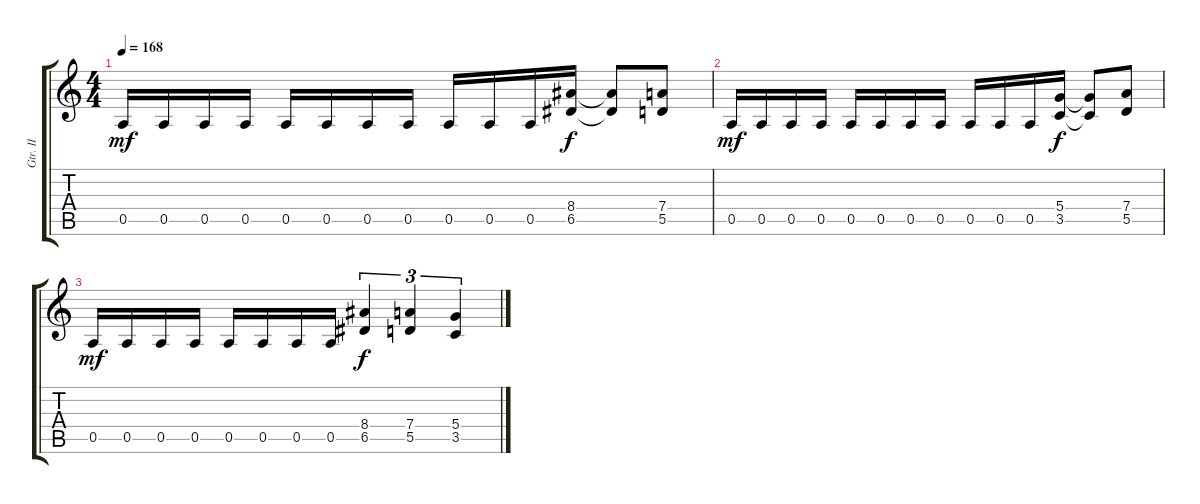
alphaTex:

\track ("Gtr. II" "Gtr. II") {instrument overdrivenguitar}
\staff {score tabs}
\tuning (E4 B3 G3 D3 A2 E2) {hide}
\ts (4 4)
\tempo 168
\clef g2
\ks c
0.5.16{dy mf volume 3} 0.5.16 0.5.16 0.5.16 0.5.16{volume 2} 0.5.16 0.5.16 0.5.16 0.5.16 0.5.16 0.5.16 (8.4 6.5).16{dy f} (8.4{t} 6.5{t}).8 (7.4 5.5).8 |
0.5.16{dy mf volume 2} 0.5.16 0.5.16 0.5.16 0.5.16{volume 1} 0.5.16 0.5.16 0.5.16 0.5.16 0.5.16 0.5.16 (5.4 3.5).16{dy f} (5.4{t} 3.5{t}).8 (7.4 5.5).8 |
0.5.16{dy mf volume 1} 0.5.16 0.5.16 0.5.16 0.5.16{volume 0} 0.5.16 0.5.16 0.5.16 (8.4 6.5).4{tu (3 2) dy f} (7.4 5.5).4{tu (3 2)} (5.4 3.5).4{tu (3 2)}
